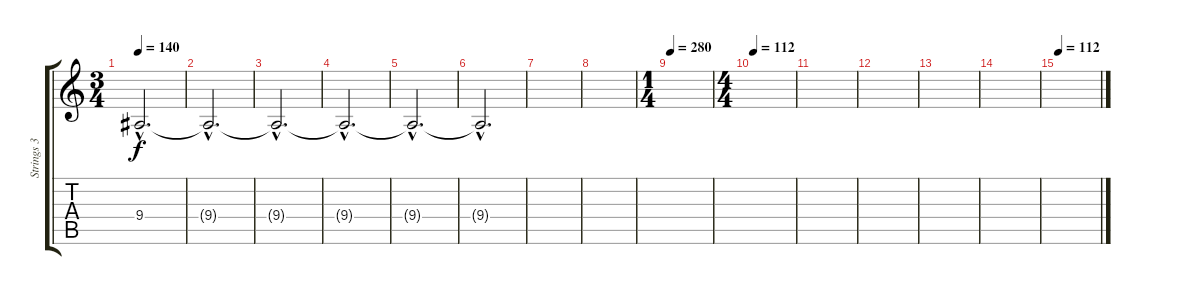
\track ("Strings 3" "Strings 3") {instrument stringensemble2}
\staff {score tabs}
\tuning (Eb4 Bb3 Gb3 Db3 Ab2 Eb2) {hide}
\ts (3 4)
\tempo 140
\clef g2
\ks c
9.4{hac t}.2{d dy f} |
9.4{hac t}.2{d} |
9.4{hac t}.2{d} |
9.4{hac t}.2{d} |
9.4{hac t}.2{d} |
9.4{hac t}.2{d} |
|
|
\ts (1 4)
\tempo 280
|
\ts (4 4)
\tempo 112
|
|
|
|
|
\tempo 112
